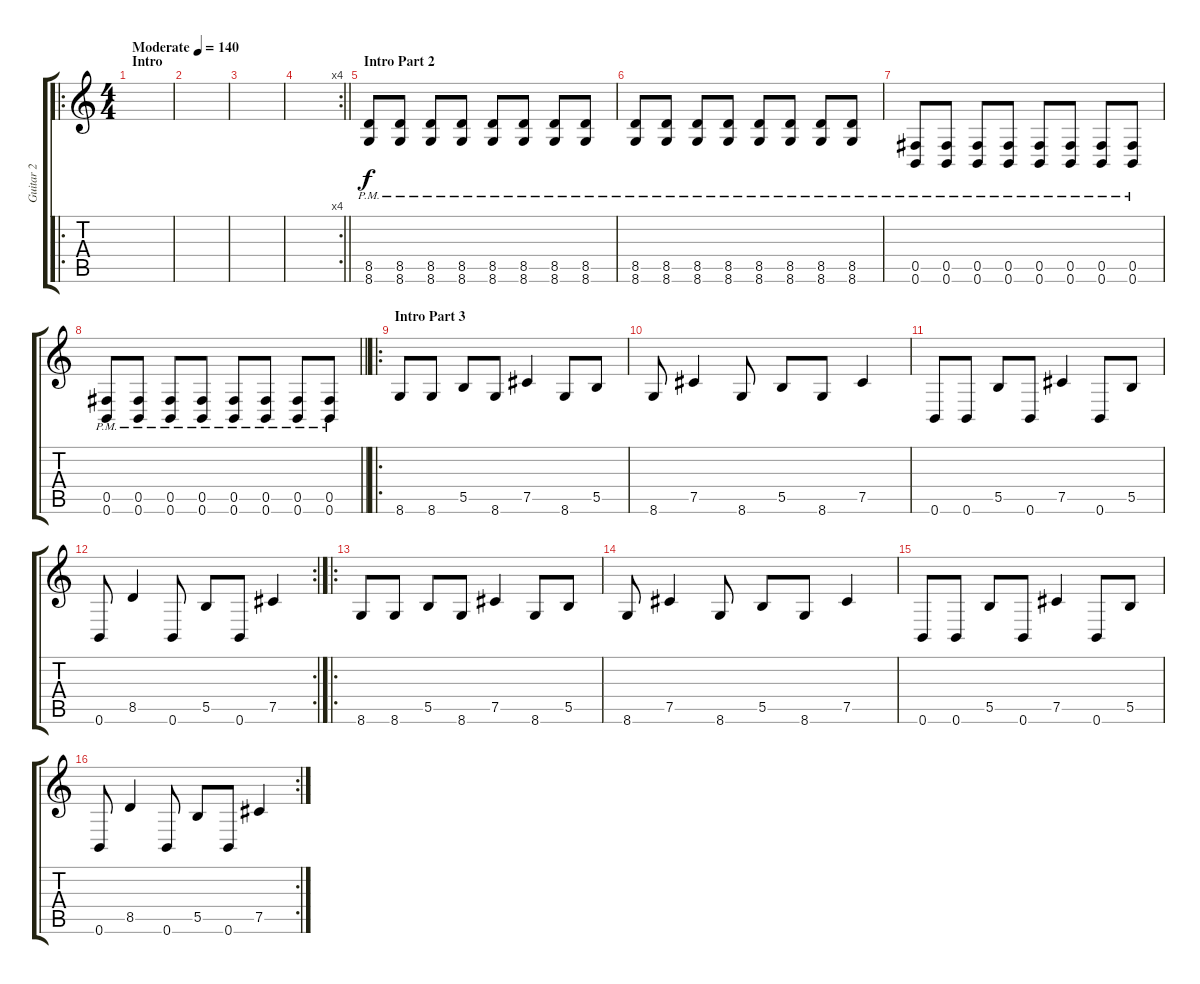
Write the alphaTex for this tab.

\track ("Guitar 2" "Guitar 2") {instrument distortionguitar}
\staff {score tabs}
\tuning (Db4 Ab3 E3 B2 Gb2 B1) {hide}
\ro
\ts (4 4)
\section ("" "Intro")
\tempo (140 "Moderate")
\clef g2
\ks c
|
|
|
\rc 4
\barLineRight lightlight
|
\section ("" "Intro Part 2")
(8.5{pm} 8.6{pm}).8 (8.5{pm} 8.6{pm}).8 (8.5{pm} 8.6{pm}).8 (8.5{pm} 8.6{pm}).8 (8.5{pm} 8.6{pm}).8 (8.5{pm} 8.6{pm}).8 (8.5{pm} 8.6{pm}).8 (8.5{pm} 8.6{pm}).8 |
(8.5{pm} 8.6{pm}).8 (8.5{pm} 8.6{pm}).8 (8.5{pm} 8.6{pm}).8 (8.5{pm} 8.6{pm}).8 (8.5{pm} 8.6{pm}).8 (8.5{pm} 8.6{pm}).8 (8.5{pm} 8.6{pm}).8 (8.5{pm} 8.6{pm}).8 |
(0.5{pm} 0.6{pm}).8 (0.5{pm} 0.6{pm}).8 (0.5{pm} 0.6{pm}).8 (0.5{pm} 0.6{pm}).8 (0.5{pm} 0.6{pm}).8 (0.5{pm} 0.6{pm}).8 (0.5{pm} 0.6{pm}).8 (0.5{pm} 0.6{pm}).8 |
\barLineRight lightlight
(0.5{pm} 0.6{pm}).8 (0.5{pm} 0.6{pm}).8 (0.5{pm} 0.6{pm}).8 (0.5{pm} 0.6{pm}).8 (0.5{pm} 0.6{pm}).8 (0.5{pm} 0.6{pm}).8 (0.5{pm} 0.6{pm}).8 (0.5{pm} 0.6{pm}).8 |
\ro
\section ("" "Intro Part 3")
8.6.8 8.6.8 5.5.8 8.6.8 7.5.4 8.6.8 5.5.8 |
8.6.8 7.5.4 8.6.8 5.5.8 8.6.8 7.5.4 |
0.6.8 0.6.8 5.5.8 0.6.8 7.5.4 0.6.8 5.5.8 |
\rc 2
0.6.8 8.5.4 0.6.8 5.5.8 0.6.8 7.5.4 |
\ro
8.6.8 8.6.8 5.5.8 8.6.8 7.5.4 8.6.8 5.5.8 |
8.6.8 7.5.4 8.6.8 5.5.8 8.6.8 7.5.4 |
0.6.8 0.6.8 5.5.8 0.6.8 7.5.4 0.6.8 5.5.8 |
\rc 2
0.6.8 8.5.4 0.6.8 5.5.8 0.6.8 7.5.4
